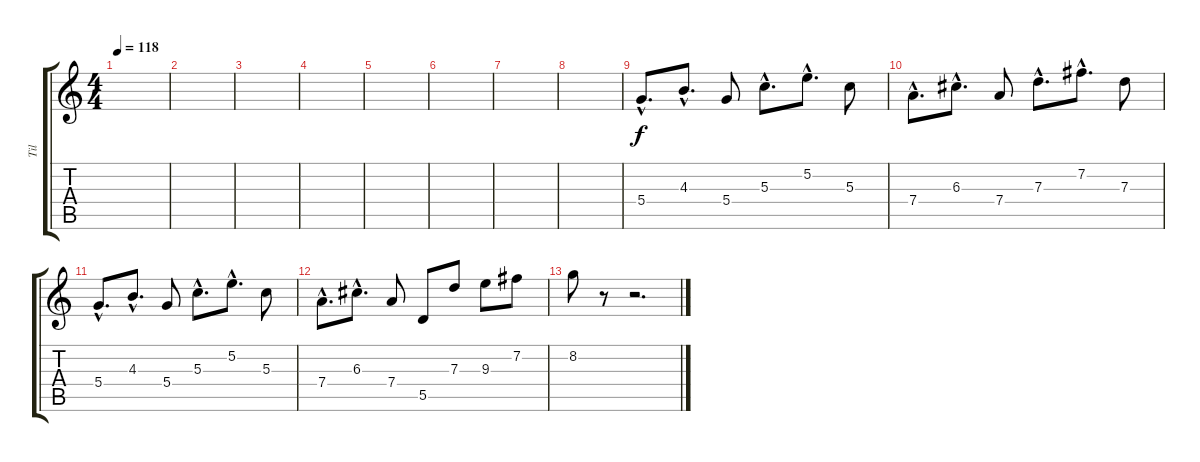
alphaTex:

\track ("Til" "Til") {instrument electricguitarclean}
\staff {score tabs}
\tuning (E4 B3 G3 D3 A2 E2) {hide}
\ts (4 4)
\tempo 118
\clef g2
\ks c
|
|
|
|
|
|
|
|
5.4{hac}.8{d volume 13 instrument electricguitarclean} 4.3{hac}.8{d} 5.4.8 5.3{hac}.8{d} 5.2{hac}.8{d} 5.3.8 |
7.4{hac}.8{d} 6.3{hac}.8{d} 7.4.8 7.3{hac}.8{d} 7.2{hac}.8{d} 7.3.8 |
5.4{hac}.8{d} 4.3{hac}.8{d} 5.4.8 5.3{hac}.8{d} 5.2{hac}.8{d} 5.3.8 |
7.4{hac}.8{d} 6.3{hac}.8{d} 7.4.8 5.5.8 7.3.8 9.3.8 7.2.8 |
8.2.8 r.8 r.2{d}
